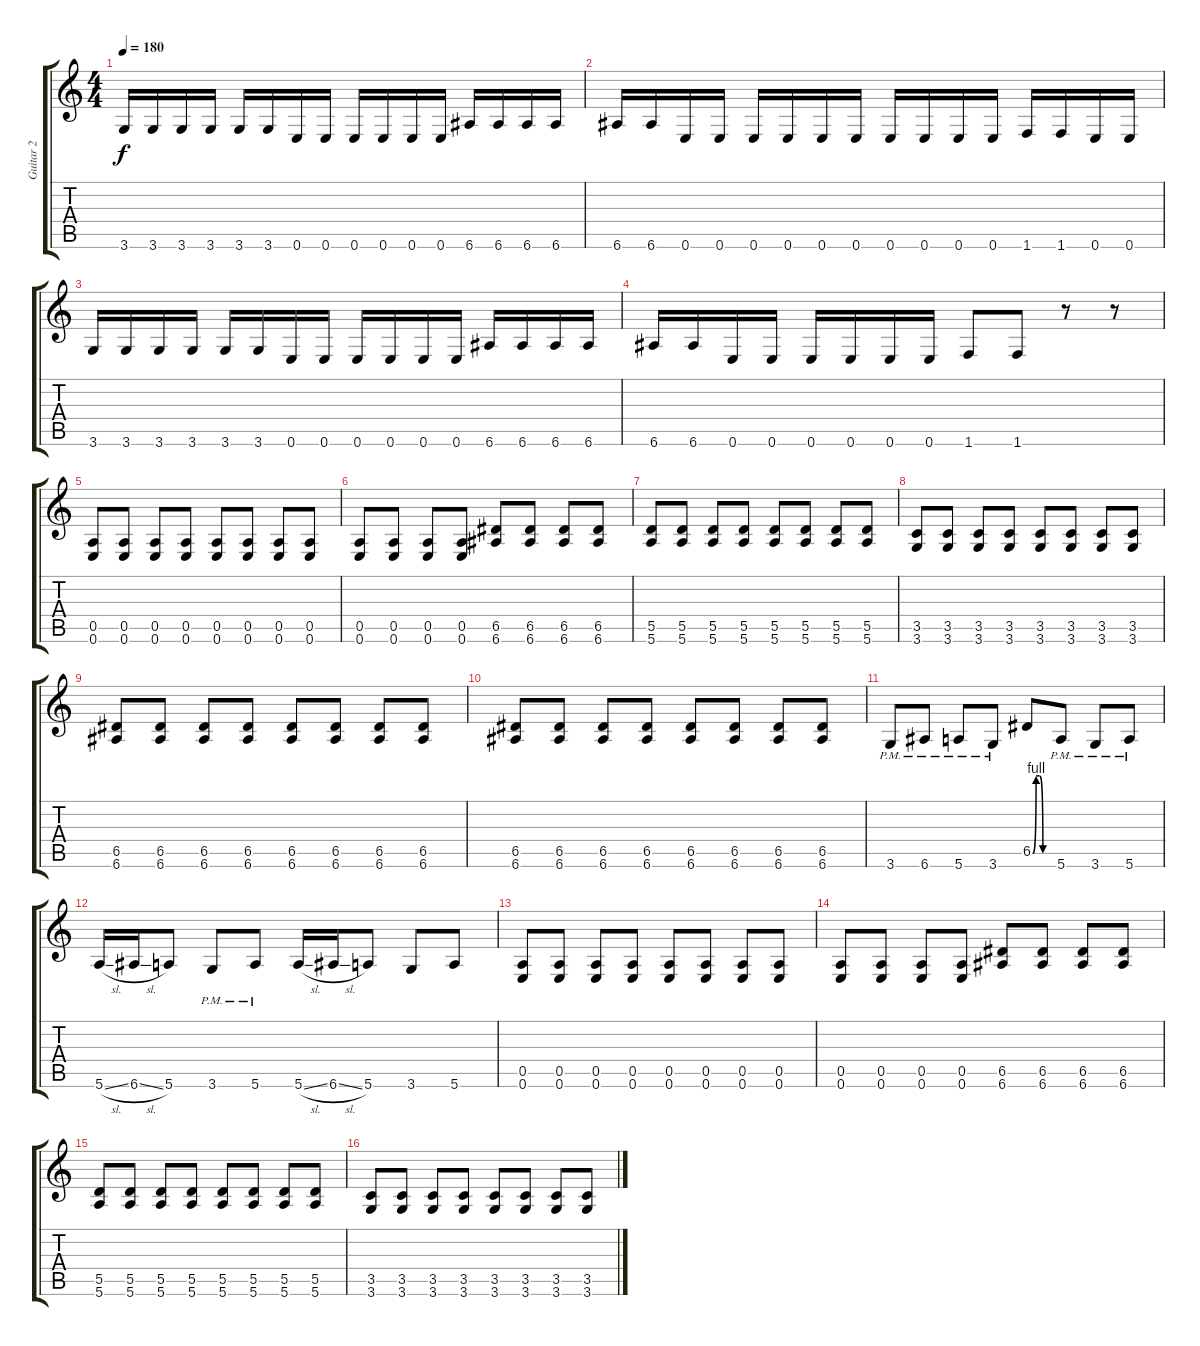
\track ("Guitar 2" "Guitar 2") {instrument overdrivenguitar}
\staff {score tabs}
\tuning (E4 B3 G3 D3 A2 E2) {hide}
\ts (4 4)
\tempo 180
\clef g2
\ks c
3.6.16{dy f} 3.6.16 3.6.16 3.6.16 3.6.16 3.6.16 0.6.16 0.6.16 0.6.16 0.6.16 0.6.16 0.6.16 6.6.16 6.6.16 6.6.16 6.6.16 |
6.6.16 6.6.16 0.6.16 0.6.16 0.6.16 0.6.16 0.6.16 0.6.16 0.6.16 0.6.16 0.6.16 0.6.16 1.6.16 1.6.16 0.6.16 0.6.16 |
3.6.16 3.6.16 3.6.16 3.6.16 3.6.16 3.6.16 0.6.16 0.6.16 0.6.16 0.6.16 0.6.16 0.6.16 6.6.16 6.6.16 6.6.16 6.6.16 |
6.6.16 6.6.16 0.6.16 0.6.16 0.6.16 0.6.16 0.6.16 0.6.16 1.6.8 1.6.8 r.8 r.8 |
(0.5 0.6).8 (0.5 0.6).8 (0.5 0.6).8 (0.5 0.6).8 (0.5 0.6).8 (0.5 0.6).8 (0.5 0.6).8 (0.5 0.6).8 |
(0.5 0.6).8 (0.5 0.6).8 (0.5 0.6).8 (0.5 0.6).8 (6.5 6.6).8 (6.5 6.6).8 (6.5 6.6).8 (6.5 6.6).8 |
(5.5 5.6).8 (5.5 5.6).8 (5.5 5.6).8 (5.5 5.6).8 (5.5 5.6).8 (5.5 5.6).8 (5.5 5.6).8 (5.5 5.6).8 |
(3.5 3.6).8 (3.5 3.6).8 (3.5 3.6).8 (3.5 3.6).8 (3.5 3.6).8 (3.5 3.6).8 (3.5 3.6).8 (3.5 3.6).8 |
(6.5 6.6).8 (6.5 6.6).8 (6.5 6.6).8 (6.5 6.6).8 (6.5 6.6).8 (6.5 6.6).8 (6.5 6.6).8 (6.5 6.6).8 |
(6.5 6.6).8 (6.5 6.6).8 (6.5 6.6).8 (6.5 6.6).8 (6.5 6.6).8 (6.5 6.6).8 (6.5 6.6).8 (6.5 6.6).8 |
3.6{pm}.8 6.6{pm}.8 5.6{pm}.8 3.6{pm}.8 6.5{be (custom 0 0 10 4 20 4 30 0 60 0)}.8 5.6{pm}.8 3.6{pm}.8 5.6{pm}.8 |
5.6{sl}.16 6.6{sl}.16 5.6.8 3.6{pm}.8 5.6{pm}.8 5.6{sl}.16 6.6{sl}.16 5.6.8 3.6.8 5.6.8 |
(0.5 0.6).8 (0.5 0.6).8 (0.5 0.6).8 (0.5 0.6).8 (0.5 0.6).8 (0.5 0.6).8 (0.5 0.6).8 (0.5 0.6).8 |
(0.5 0.6).8 (0.5 0.6).8 (0.5 0.6).8 (0.5 0.6).8 (6.5 6.6).8 (6.5 6.6).8 (6.5 6.6).8 (6.5 6.6).8 |
(5.5 5.6).8 (5.5 5.6).8 (5.5 5.6).8 (5.5 5.6).8 (5.5 5.6).8 (5.5 5.6).8 (5.5 5.6).8 (5.5 5.6).8 |
(3.5 3.6).8 (3.5 3.6).8 (3.5 3.6).8 (3.5 3.6).8 (3.5 3.6).8 (3.5 3.6).8 (3.5 3.6).8 (3.5 3.6).8
